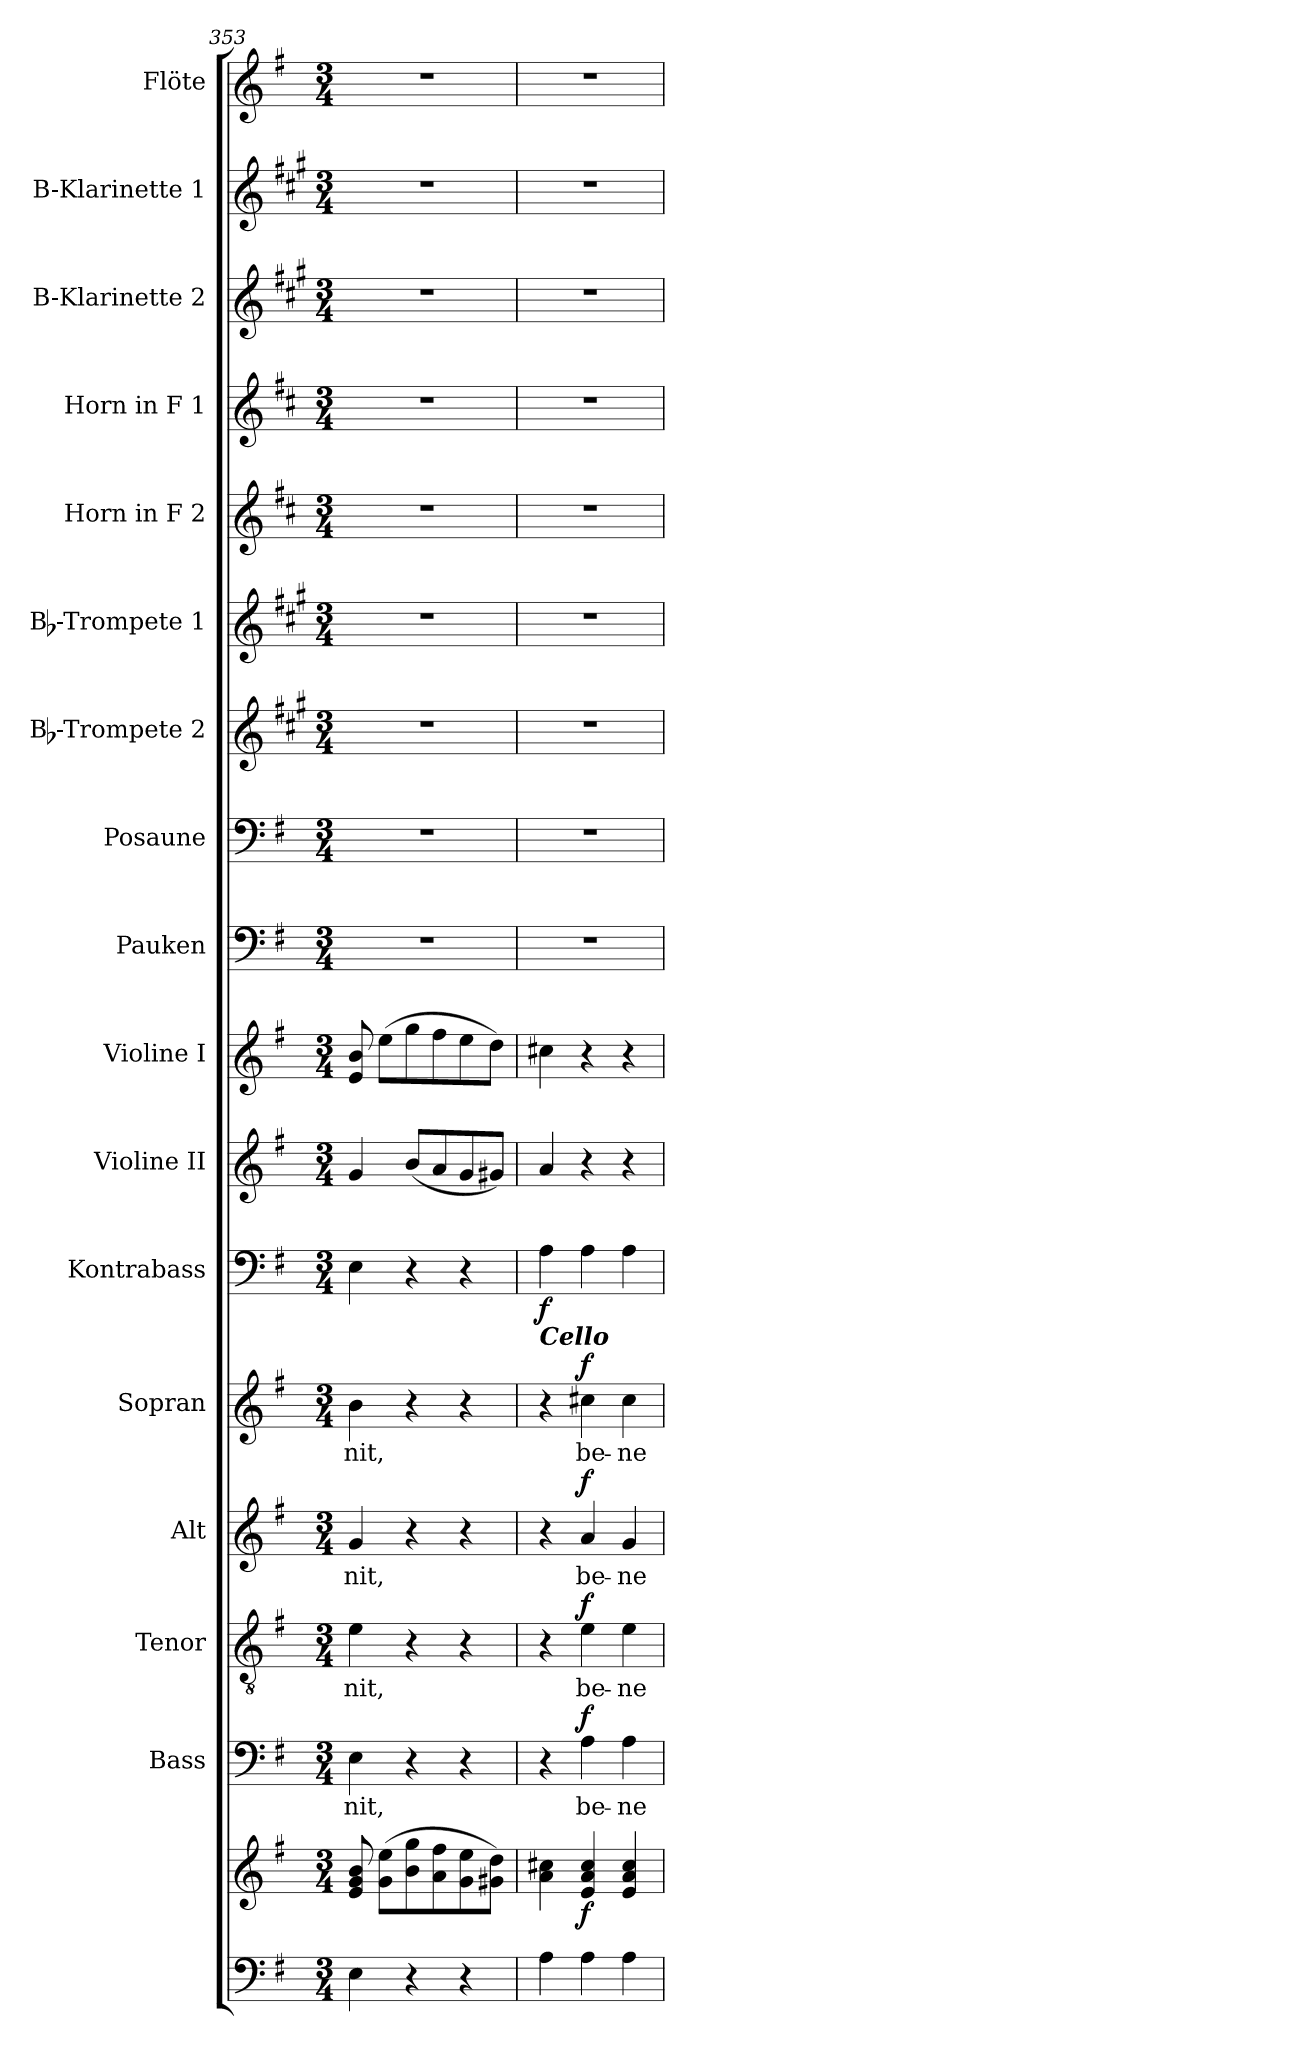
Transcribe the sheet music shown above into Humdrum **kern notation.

**kern	**kern	**dynam	**kern	**text	**dynam	**kern	**text	**dynam	**kern	**text	**dynam	**kern	**text	**dynam	**kern	**dynam	**kern	**kern	**kern	**kern	**kern	**kern	**kern	**kern	**kern	**kern	**kern
*part17	*part17	*part17	*part16	*part16	*part16	*part15	*part15	*part15	*part14	*part14	*part14	*part13	*part13	*part13	*part12	*part12	*part11	*part10	*part9	*part8	*part7	*part6	*part5	*part4	*part3	*part2	*part1
*staff18	*staff17	*staff17/18	*staff16	*staff16	*staff16	*staff15	*staff15	*staff15	*staff14	*staff14	*staff14	*staff13	*staff13	*staff13	*staff12	*staff12	*staff11	*staff10	*staff9	*staff8	*staff7	*staff6	*staff5	*staff4	*staff3	*staff2	*staff1
*	*	*	*I"Bass	*	*	*I"Tenor	*	*	*I"Alt	*	*	*I"Sopran	*	*	*I"Kontrabass	*	*I"Violine II	*I"Violine I	*I"Pauken	*I"Posaune	*I"Bb-Trompete 2	*I"Bb-Trompete 1	*I"Horn in F 2	*I"Horn in F 1	*I"B-Klarinette 2	*I"B-Klarinette 1	*I"Flöte
*	*	*	*I'B.	*	*	*I'T.	*	*	*I'A.	*	*	*I'S.	*	*	*I'Kb.	*	*I'Vl. II	*I'Vl. I	*I'Pk.	*I'Pos.	*I'Bb Trp. 2	*I'Bb Trp. 1	*I'Hrn. 2	*I'Hrn. 1	*I'B Kl. 2	*I'B Kl. 1	*I'Fl.
*clefF4	*clefG2	*	*clefF4	*	*	*clefGv2	*	*	*clefG2	*	*	*clefG2	*	*	*clefF4	*	*clefG2	*clefG2	*clefF4	*clefF4	*clefG2	*clefG2	*clefG2	*clefG2	*clefG2	*clefG2	*clefG2
*	*	*	*	*	*	*	*	*	*	*	*	*	*	*	*ITrd7c12	*	*	*	*	*	*ITrd1c2	*ITrd1c2	*ITrd4c7	*ITrd4c7	*ITrd1c2	*ITrd1c2	*
*k[f#]	*k[f#]	*	*k[f#]	*	*	*k[f#]	*	*	*k[f#]	*	*	*k[f#]	*	*	*k[f#]	*	*k[f#]	*k[f#]	*k[f#]	*k[f#]	*k[f#]	*k[f#]	*k[f#]	*k[f#]	*k[f#]	*k[f#]	*k[f#]
*G:	*G:	*	*G:	*	*	*G:	*	*	*G:	*	*	*G:	*	*	*G:	*	*G:	*G:	*G:	*G:	*G:	*G:	*G:	*G:	*G:	*G:	*G:
*M3/4	*M3/4	*	*M3/4	*	*	*M3/4	*	*	*M3/4	*	*	*M3/4	*	*	*M3/4	*	*M3/4	*M3/4	*M3/4	*M3/4	*M3/4	*M3/4	*M3/4	*M3/4	*M3/4	*M3/4	*M3/4
=353	=353	=353	=353	=353	=353	=353	=353	=353	=353	=353	=353	=353	=353	=353	=353	=353	=353	=353	=353	=353	=353	=353	=353	=353	=353	=353	=353
!	!	!	!	!LO:LY:b	!	!	!LO:LY:b	!	!	!LO:LY:b	!	!	!LO:LY:b	!	!	!	!	!	!	!	!	!	!	!	!	!	!
4E\	8e/ 8g/ 8b/	.	4E\	-nit,	.	4e\	-nit,	.	4g/	-nit,	.	4b\	-nit,	.	4EE\	.	4g/	8e/ 8b/	2.r	2.r	2.r	2.r	2.r	2.r	2.r	2.r	2.r
.	(>8g\ 8ee\L	.	.	.	.	.	.	.	.	.	.	.	.	.	.	.	.	(>8ee\L	.	.	.	.	.	.	.	.	.
4r	8b\ 8gg\	.	4r	.	.	4r	.	.	4r	.	.	4r	.	.	4r	.	(<8b/L	8gg\	.	.	.	.	.	.	.	.	.
.	8a\ 8ff#\	.	.	.	.	.	.	.	.	.	.	.	.	.	.	.	8a/	8ff#\	.	.	.	.	.	.	.	.	.
4r	8g\ 8ee\	.	4r	.	.	4r	.	.	4r	.	.	4r	.	.	4r	.	8g/	8ee\	.	.	.	.	.	.	.	.	.
.	8g#X\ 8dd\J)	.	.	.	.	.	.	.	.	.	.	.	.	.	.	.	8g#X/J)	8dd\J)	.	.	.	.	.	.	.	.	.
=354	=354	=354	=354	=354	=354	=354	=354	=354	=354	=354	=354	=354	=354	=354	=354	=354	=354	=354	=354	=354	=354	=354	=354	=354	=354	=354	=354
!	!	!	!	!	!	!	!	!	!	!	!	!	!	!	!LO:TX:b:Bi:t=Cello	!	!	!	!	!	!	!	!	!	!	!	!
!	!	!	!	!	!	!	!	!	!	!	!	!	!	!	!	!LO:DY:b	!	!	!	!	!	!	!	!	!	!	!
4A\	4a\ 4cc#X\	.	4r	.	.	4r	.	.	4r	.	.	4r	.	.	4AA\	f	4a/	4cc#X\	2.r	2.r	2.r	2.r	2.r	2.r	2.r	2.r	2.r
!	!	!LO:DY:b	!	!LO:LY:b	!LO:DY:a	!	!LO:LY:b	!LO:DY:a	!	!LO:LY:b	!LO:DY:a	!	!LO:LY:b	!LO:DY:a	!	!	!	!	!	!	!	!	!	!	!	!	!
4A\	4e/ 4a/ 4cc#/	f	4A\	be-	f	4e\	be-	f	4a/	be-	f	4cc#X\	be-	f	4AA\	.	4r	4r	.	.	.	.	.	.	.	.	.
!	!	!	!	!LO:LY:b	!	!	!LO:LY:b	!	!	!LO:LY:b	!	!	!LO:LY:b	!	!	!	!	!	!	!	!	!	!	!	!	!	!
4A\	4e/ 4a/ 4cc#/	.	4A\	-ne-	.	4e\	-ne-	.	4g/	-ne-	.	4cc#\	-ne-	.	4AA\	.	4r	4r	.	.	.	.	.	.	.	.	.
=	=	=	=	=	=	=	=	=	=	=	=	=	=	=	=	=	=	=	=	=	=	=	=	=	=	=	=
*-	*-	*-	*-	*-	*-	*-	*-	*-	*-	*-	*-	*-	*-	*-	*-	*-	*-	*-	*-	*-	*-	*-	*-	*-	*-	*-	*-
